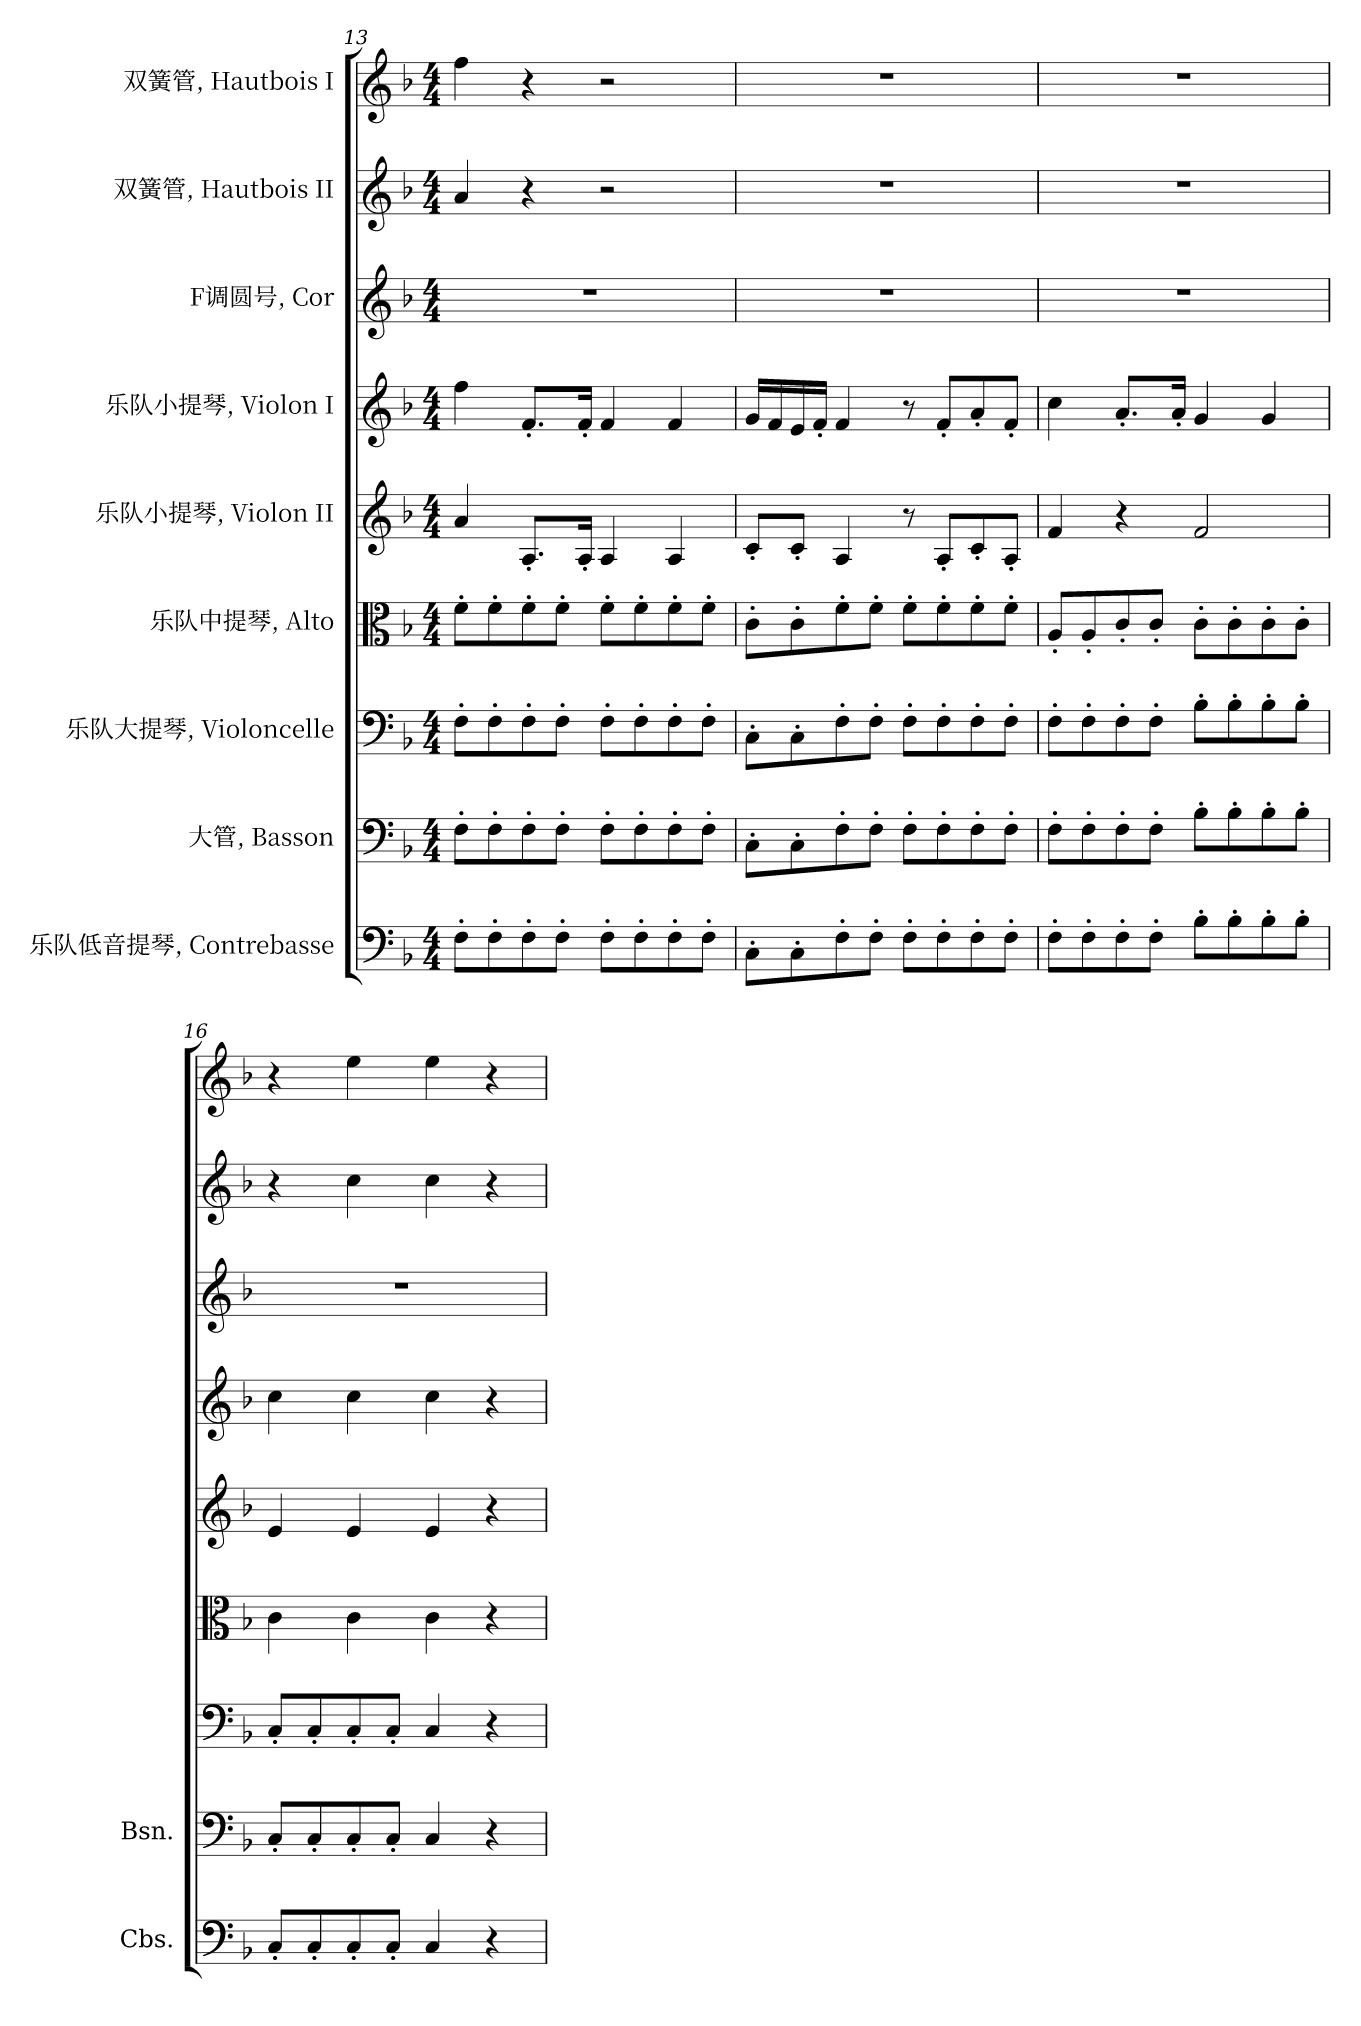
**kern	**kern	**kern	**kern	**kern	**kern	**kern	**kern	**kern
*part9	*part8	*part7	*part6	*part5	*part4	*part3	*part2	*part1
*staff9	*staff8	*staff7	*staff6	*staff5	*staff4	*staff3	*staff2	*staff1
*I"乐队低音提琴, Contrebasse	*I"大管, Basson	*I"乐队大提琴, Violoncelle	*I"乐队中提琴, Alto	*I"乐队小提琴, Violon II	*I"乐队小提琴, Violon I	*I"F调圆号, Cor	*I"双簧管, Hautbois II	*I"双簧管, Hautbois I
*I'Cbs.	*I'Bsn.	*	*	*	*	*	*	*
*clefF4	*clefF4	*clefF4	*clefC3	*clefG2	*clefG2	*clefG2	*clefG2	*clefG2
*ITrd7c12	*	*	*	*	*	*ITrd4c7	*	*
*k[b-]	*k[b-]	*k[b-]	*k[b-]	*k[b-]	*k[b-]	*k[b-e-]	*k[b-]	*k[b-]
*M4/4	*M4/4	*M4/4	*M4/4	*M4/4	*M4/4	*M4/4	*M4/4	*M4/4
=13	=13	=13	=13	=13	=13	=13	=13	=13
8FF'\L	8F'\L	8F'\L	8f'\L	4a/	4ff\	1r	4a/	4ff\
8FF'\	8F'\	8F'\	8f'\	.	.	.	.	.
8FF'\	8F'\	8F'\	8f'\	8.A'/L	8.f'/L	.	4r	4r
8FF'\J	8F'\J	8F'\J	8f'\J	.	.	.	.	.
.	.	.	.	16A'/Jk	16f'/Jk	.	.	.
8FF'\L	8F'\L	8F'\L	8f'\L	4A/	4f/	.	2r	2r
8FF'\	8F'\	8F'\	8f'\	.	.	.	.	.
8FF'\	8F'\	8F'\	8f'\	4A/	4f/	.	.	.
8FF'\J	8F'\J	8F'\J	8f'\J	.	.	.	.	.
=14	=14	=14	=14	=14	=14	=14	=14	=14
8CC'\L	8C'\L	8C'\L	8c'\L	8c'/L	16g/LL	1r	1r	1r
.	.	.	.	.	16f/	.	.	.
8CC'\	8C'\	8C'\	8c'\	8c'/J	16e/	.	.	.
.	.	.	.	.	16f'/JJ	.	.	.
8FF'\	8F'\	8F'\	8f'\	4A/	4f/	.	.	.
8FF'\J	8F'\J	8F'\J	8f'\J	.	.	.	.	.
8FF'\L	8F'\L	8F'\L	8f'\L	8r	8r	.	.	.
8FF'\	8F'\	8F'\	8f'\	8A'/L	8f'/L	.	.	.
8FF'\	8F'\	8F'\	8f'\	8c'/	8a'/	.	.	.
8FF'\J	8F'\J	8F'\J	8f'\J	8A'/J	8f'/J	.	.	.
=15	=15	=15	=15	=15	=15	=15	=15	=15
8FF'\L	8F'\L	8F'\L	8A'/L	4f/	4cc\	1r	1r	1r
8FF'\	8F'\	8F'\	8A'/	.	.	.	.	.
8FF'\	8F'\	8F'\	8c'/	4r	8.a'/L	.	.	.
8FF'\J	8F'\J	8F'\J	8c'/J	.	.	.	.	.
.	.	.	.	.	16a'/Jk	.	.	.
8BB-'\L	8B-'\L	8B-'\L	8c'\L	2f/	4g/	.	.	.
8BB-'\	8B-'\	8B-'\	8c'\	.	.	.	.	.
8BB-'\	8B-'\	8B-'\	8c'\	.	4g/	.	.	.
8BB-'\J	8B-'\J	8B-'\J	8c'\J	.	.	.	.	.
!!LO:PB:g=z
=16	=16	=16	=16	=16	=16	=16	=16	=16
8CC'/L	8C'/L	8C'/L	4c\	4e/	4cc\	1r	4r	4r
8CC'/	8C'/	8C'/	.	.	.	.	.	.
8CC'/	8C'/	8C'/	4c\	4e/	4cc\	.	4cc\	4ee\
8CC'/J	8C'/J	8C'/J	.	.	.	.	.	.
4CC/	4C/	4C/	4c\	4e/	4cc\	.	4cc\	4ee\
4r	4r	4r	4r	4r	4r	.	4r	4r
=	=	=	=	=	=	=	=	=
*-	*-	*-	*-	*-	*-	*-	*-	*-
